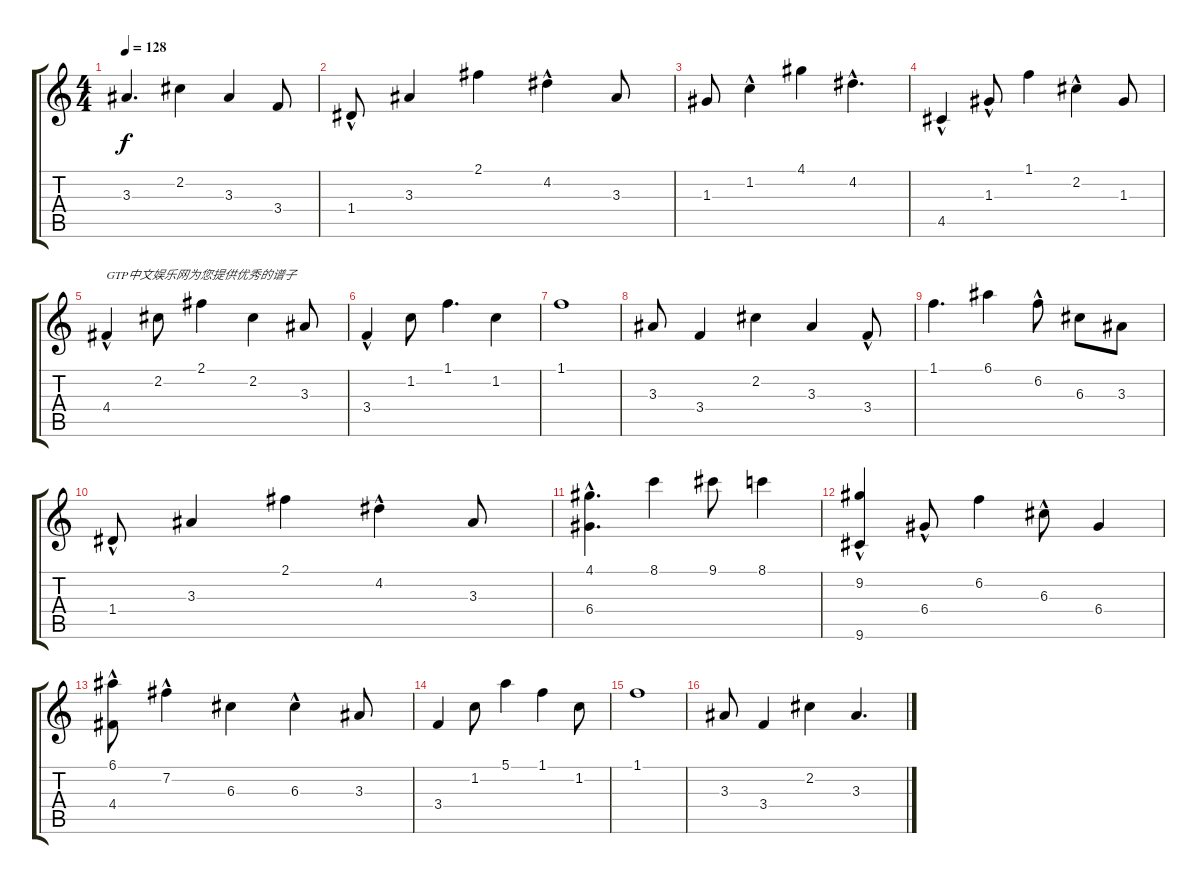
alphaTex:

\track "" {instrument acousticguitarsteel}
\staff {score tabs}
\tuning (E4 B3 G3 D3 A2 E2) {hide}
\ts (4 4)
\tempo 128
\clef g2
\ks c
3.3.4{d dy f instrument acousticguitarsteel} 2.2.4 3.3.4 3.4.8 |
1.4{hac}.8 3.3.4 2.1.4 4.2{hac}.4 3.3.8 |
1.3.8 1.2{hac}.4 4.1.4 4.2{hac}.4{d} |
4.5{hac}.4 1.3{hac}.8 1.1.4 2.2{hac}.4 1.3.8 |
4.4{hac}.4{txt "GTP中文娱乐网为您提供优秀的谱子"} 2.2.8 2.1.4 2.2.4 3.3.8 |
3.4{hac}.4 1.2.8 1.1.4{d} 1.2.4 |
1.1.1 |
3.3.8 3.4.4 2.2.4 3.3.4 3.4{hac}.8 |
1.1.4{d} 6.1.4 6.2{hac}.8 6.3.8 3.3.8 |
1.4{hac}.8 3.3.4 2.1.4 4.2{hac}.4 3.3.8 |
(4.1{hac} 6.4{hac}).4{d} 8.1.4 9.1.8 8.1.4 |
(9.2{hac} 9.6{hac}).4 6.4{hac}.8 6.2.4 6.3{hac}.8 6.4.4 |
(6.1 4.4{hac}).8 7.2{hac}.4 6.3.4 6.3{hac}.4 3.3.8 |
3.4.4 1.2.8 5.1.4 1.1.4 1.2.8 |
1.1.1 |
3.3.8 3.4.4 2.2.4 3.3.4{d}
